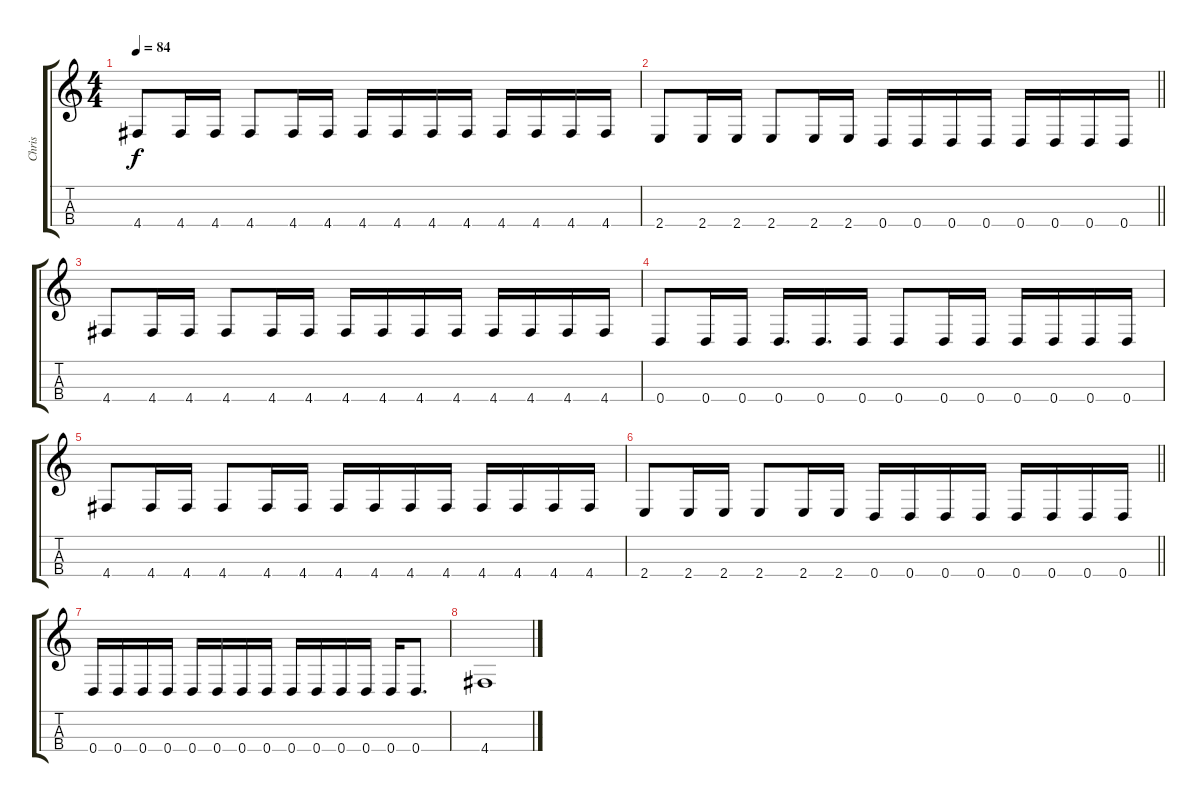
\track ("Chris" "Chris") {instrument electricbassfinger}
\staff {score tabs}
\tuning (G3 D3 A2 D2) {hide}
\ts (4 4)
\tempo 84
\clef g2
\ks c
4.4.8{dy f} 4.4.16 4.4.16 4.4.8 4.4.16 4.4.16 4.4.16 4.4.16 4.4.16 4.4.16 4.4.16 4.4.16 4.4.16 4.4.16 |
\barLineRight lightlight
2.4.8 2.4.16 2.4.16 2.4.8 2.4.16 2.4.16 0.4.16 0.4.16 0.4.16 0.4.16 0.4.16 0.4.16 0.4.16 0.4.16 |
4.4.8 4.4.16 4.4.16 4.4.8 4.4.16 4.4.16 4.4.16 4.4.16 4.4.16 4.4.16 4.4.16 4.4.16 4.4.16 4.4.16 |
0.4.8 0.4.16 0.4.16 0.4.16{d} 0.4.16{d} 0.4.16 0.4.8 0.4.16 0.4.16 0.4.16 0.4.16 0.4.16 0.4.16 |
4.4.8 4.4.16 4.4.16 4.4.8 4.4.16 4.4.16 4.4.16 4.4.16 4.4.16 4.4.16 4.4.16 4.4.16 4.4.16 4.4.16 |
\barLineRight lightlight
2.4.8 2.4.16 2.4.16 2.4.8 2.4.16 2.4.16 0.4.16 0.4.16 0.4.16 0.4.16 0.4.16 0.4.16 0.4.16 0.4.16 |
0.4.16 0.4.16 0.4.16 0.4.16 0.4.16 0.4.16 0.4.16 0.4.16 0.4.16 0.4.16 0.4.16 0.4.16 0.4.16 0.4.8{d} |
4.4.1
